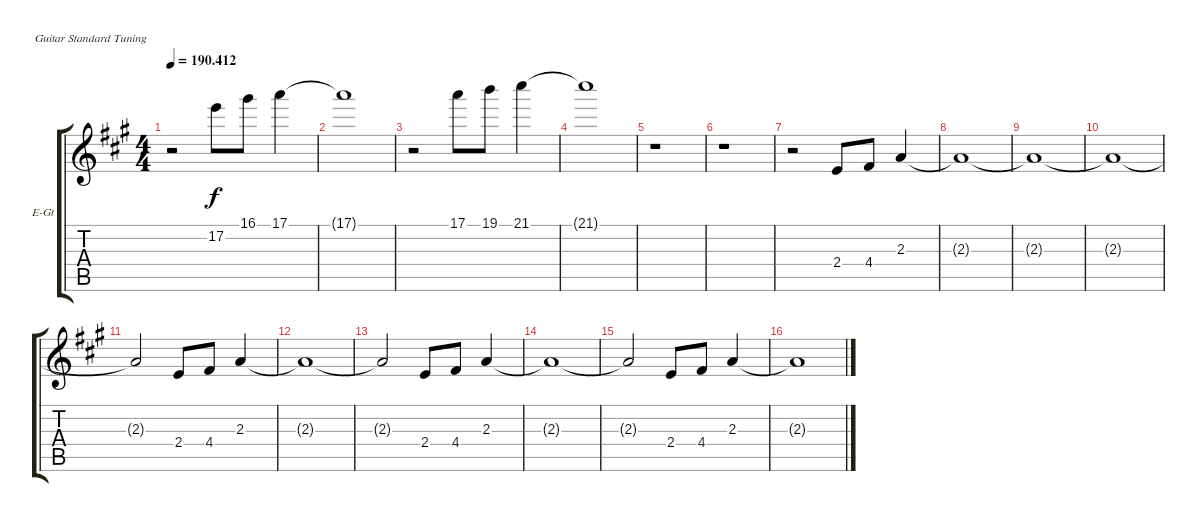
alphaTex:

\defaultSystemsLayout 4
\bracketExtendMode groupsimilarinstruments
\firstSystemTrackNameOrientation horizontal
\otherSystemsTrackNameOrientation horizontal
\track ("Gtr. 2 (elec.)" "E-Gt") {instrument electricguitarclean}
\staff {score tabs}
\tuning (E4 B3 G3 D3 A2 E2)
\ts (4 4)
\tempo
190.412
\accidentals auto
\clef g2
\ottava regular
\simile none
\ks a
r.2{dy f} 17.2.8 16.1.8 17.1.4 |
17.1{t}.1 |
r.2 17.1.8 19.1.8 21.1.4 |
21.1{t}.1 |
r.1 |
r.1 |
r.2 2.4.8 4.4.8 2.3.4 |
2.3{t}.1 |
2.3{t}.1 |
2.3{t}.1 |
2.3{t}.2 2.4.8 4.4.8 2.3.4 |
2.3{t}.1 |
2.3{t}.2 2.4.8 4.4.8 2.3.4 |
2.3{t}.1 |
2.3{t}.2 2.4.8 4.4.8 2.3.4 |
2.3{t}.1
